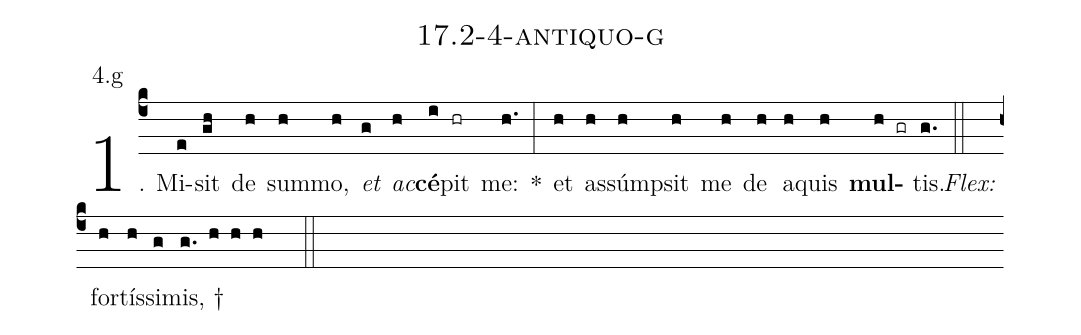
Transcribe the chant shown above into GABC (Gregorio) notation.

name: 17.2-4-antiquo-g;
annotation: 4.g;
%%
(c4)1. Mi(e)sit(gh) de(h) sum(h)mo,(h) <i>et</i>(g) <i>ac</i>(h)<b>cé</b>(i)pit(hr) me:(h.) *(:) et(h) as(h)súmp(h)sit(h) me(h) de(h) a(h)quis(h) <b>mul</b>(h gr)tis.(g.) (::)
<i>Flex:</i>()  for(h)tís(h)si(g)mis, †(g. h h h  ::)

%E(h) u(h) o(h) u(h) a(h) e.(g.) (::)
